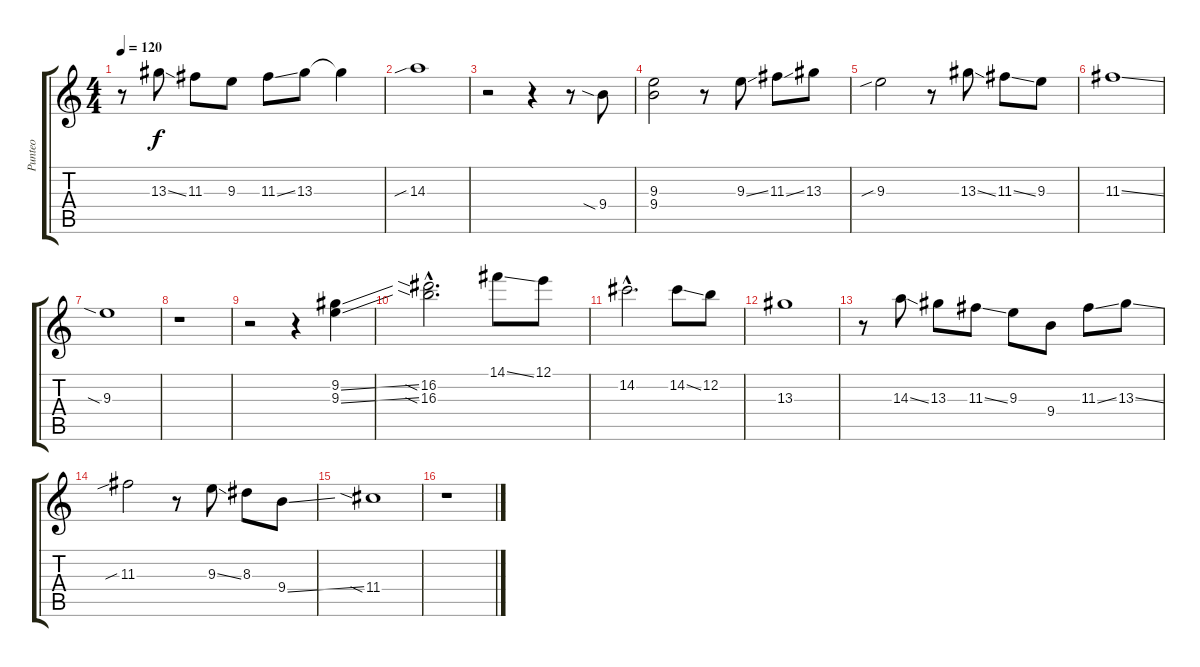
\track ("Punteo" "Punteo") {instrument electricguitarjazz}
\staff {score tabs}
\tuning (E4 B3 G3 D3 A2 E2) {hide}
\ts (4 4)
\tempo 120
\clef g2
\ks c
r.8{dy f} 13.3{ss}.8 11.3.8 9.3.8 11.3{ss}.8 13.3.8 13.3{t}.4 |
14.3{sib}.1 |
r.2 r.4 r.8 9.4{sia}.8 |
(9.3 9.4).2 r.8 9.3{ss}.8 11.3{ss}.8 13.3.8 |
9.3{sib}.2 r.8 13.3{ss}.8 11.3{ss}.8 9.3.8 |
11.3{ss}.1 |
9.3{sia}.1 |
r.1 |
r.2 r.4 (9.2{ss} 9.3{ss}).4 |
(16.2{sia hac} 16.3{sia hac}).2{d} 14.1{ss}.8 12.1.8 |
14.2{hac}.2{d} 14.2{ss}.8 12.2.8 |
13.3.1 |
r.8 14.3{ss}.8 13.3.8 11.3{ss}.8 9.3.8 9.4.8 11.3{ss}.8 13.3{ss}.8 |
11.3{sib}.2 r.8 9.3{ss}.8 8.3.8 9.4{ss}.8 |
11.4{sia}.1 |
r.1
